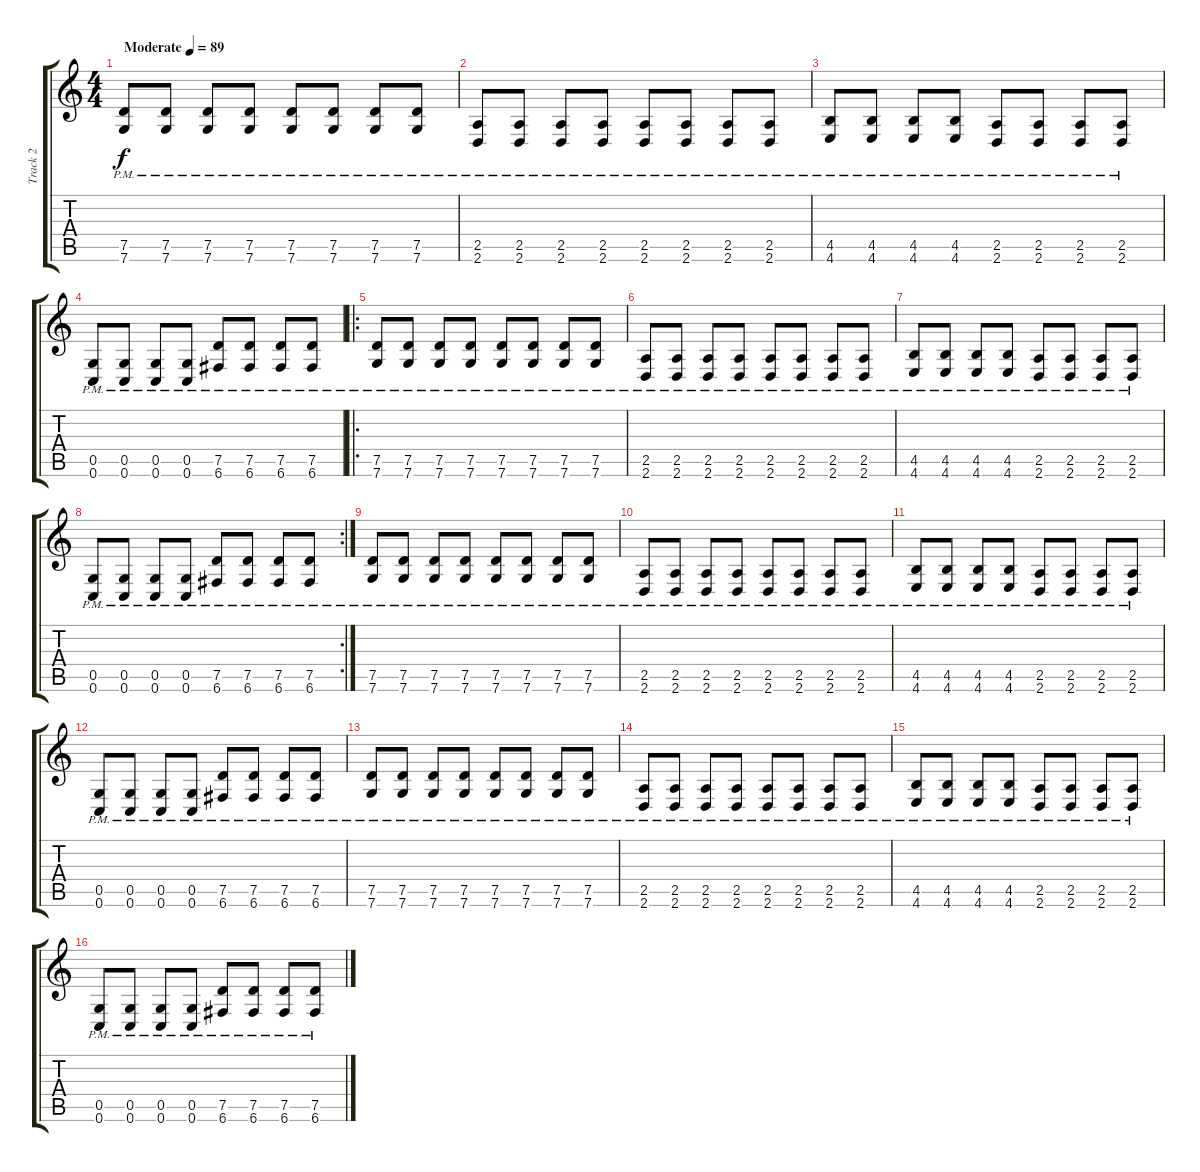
\track ("Track 2" "Track 2") {instrument acousticguitarsteel}
\staff {score tabs}
\tuning (D4 A3 F3 C3 G2 C2) {hide}
\ts (4 4)
\tempo (89 "Moderate")
\clef g2
\ks c
(7.5 7.6{pm}).8{dy f instrument acousticguitarsteel} (7.5 7.6{pm}).8 (7.5 7.6{pm}).8 (7.5 7.6{pm}).8 (7.5 7.6{pm}).8 (7.5 7.6{pm}).8 (7.5 7.6{pm}).8 (7.5 7.6{pm}).8 |
(2.5{pm} 2.6).8 (2.5{pm} 2.6).8 (2.5{pm} 2.6).8 (2.5{pm} 2.6).8 (2.5{pm} 2.6).8 (2.5{pm} 2.6).8 (2.5{pm} 2.6).8 (2.5{pm} 2.6).8 |
(4.5{pm} 4.6{pm}).8 (4.5{pm} 4.6{pm}).8 (4.5{pm} 4.6{pm}).8 (4.5{pm} 4.6{pm}).8 (2.5{pm} 2.6{pm}).8 (2.5{pm} 2.6{pm}).8 (2.5{pm} 2.6{pm}).8 (2.5{pm} 2.6{pm}).8 |
(0.5{pm} 0.6{pm}).8 (0.5{pm} 0.6{pm}).8 (0.5{pm} 0.6{pm}).8 (0.5{pm} 0.6{pm}).8 (7.5{pm} 6.6{pm}).8 (7.5{pm} 6.6{pm}).8 (7.5{pm} 6.6{pm}).8 (7.5{pm} 6.6{pm}).8 |
\ro
(7.5 7.6{pm}).8 (7.5 7.6{pm}).8 (7.5 7.6{pm}).8 (7.5 7.6{pm}).8 (7.5 7.6{pm}).8 (7.5 7.6{pm}).8 (7.5 7.6{pm}).8 (7.5 7.6{pm}).8 |
(2.5{pm} 2.6).8 (2.5{pm} 2.6).8 (2.5{pm} 2.6).8 (2.5{pm} 2.6).8 (2.5{pm} 2.6).8 (2.5{pm} 2.6).8 (2.5{pm} 2.6).8 (2.5{pm} 2.6).8 |
(4.5{pm} 4.6{pm}).8 (4.5{pm} 4.6{pm}).8 (4.5{pm} 4.6{pm}).8 (4.5{pm} 4.6{pm}).8 (2.5{pm} 2.6{pm}).8 (2.5{pm} 2.6{pm}).8 (2.5{pm} 2.6{pm}).8 (2.5{pm} 2.6{pm}).8 |
\rc 2
(0.5{pm} 0.6{pm}).8 (0.5{pm} 0.6{pm}).8 (0.5{pm} 0.6{pm}).8 (0.5{pm} 0.6{pm}).8 (7.5{pm} 6.6{pm}).8 (7.5{pm} 6.6{pm}).8 (7.5{pm} 6.6{pm}).8 (7.5{pm} 6.6{pm}).8 |
(7.5 7.6{pm}).8 (7.5 7.6{pm}).8 (7.5 7.6{pm}).8 (7.5 7.6{pm}).8 (7.5 7.6{pm}).8 (7.5 7.6{pm}).8 (7.5 7.6{pm}).8 (7.5 7.6{pm}).8 |
(2.5{pm} 2.6).8 (2.5{pm} 2.6).8 (2.5{pm} 2.6).8 (2.5{pm} 2.6).8 (2.5{pm} 2.6).8 (2.5{pm} 2.6).8 (2.5{pm} 2.6).8 (2.5{pm} 2.6).8 |
(4.5{pm} 4.6{pm}).8 (4.5{pm} 4.6{pm}).8 (4.5{pm} 4.6{pm}).8 (4.5{pm} 4.6{pm}).8 (2.5{pm} 2.6{pm}).8 (2.5{pm} 2.6{pm}).8 (2.5{pm} 2.6{pm}).8 (2.5{pm} 2.6{pm}).8 |
(0.5{pm} 0.6{pm}).8 (0.5{pm} 0.6{pm}).8 (0.5{pm} 0.6{pm}).8 (0.5{pm} 0.6{pm}).8 (7.5{pm} 6.6{pm}).8 (7.5{pm} 6.6{pm}).8 (7.5{pm} 6.6{pm}).8 (7.5{pm} 6.6{pm}).8 |
(7.5 7.6{pm}).8 (7.5 7.6{pm}).8 (7.5 7.6{pm}).8 (7.5 7.6{pm}).8 (7.5 7.6{pm}).8 (7.5 7.6{pm}).8 (7.5 7.6{pm}).8 (7.5 7.6{pm}).8 |
(2.5{pm} 2.6).8 (2.5{pm} 2.6).8 (2.5{pm} 2.6).8 (2.5{pm} 2.6).8 (2.5{pm} 2.6).8 (2.5{pm} 2.6).8 (2.5{pm} 2.6).8 (2.5{pm} 2.6).8 |
(4.5{pm} 4.6{pm}).8 (4.5{pm} 4.6{pm}).8 (4.5{pm} 4.6{pm}).8 (4.5{pm} 4.6{pm}).8 (2.5{pm} 2.6{pm}).8 (2.5{pm} 2.6{pm}).8 (2.5{pm} 2.6{pm}).8 (2.5{pm} 2.6{pm}).8 |
(0.5{pm} 0.6{pm}).8 (0.5{pm} 0.6{pm}).8 (0.5{pm} 0.6{pm}).8 (0.5{pm} 0.6{pm}).8 (7.5{pm} 6.6{pm}).8 (7.5{pm} 6.6{pm}).8 (7.5{pm} 6.6{pm}).8 (7.5{pm} 6.6{pm}).8
